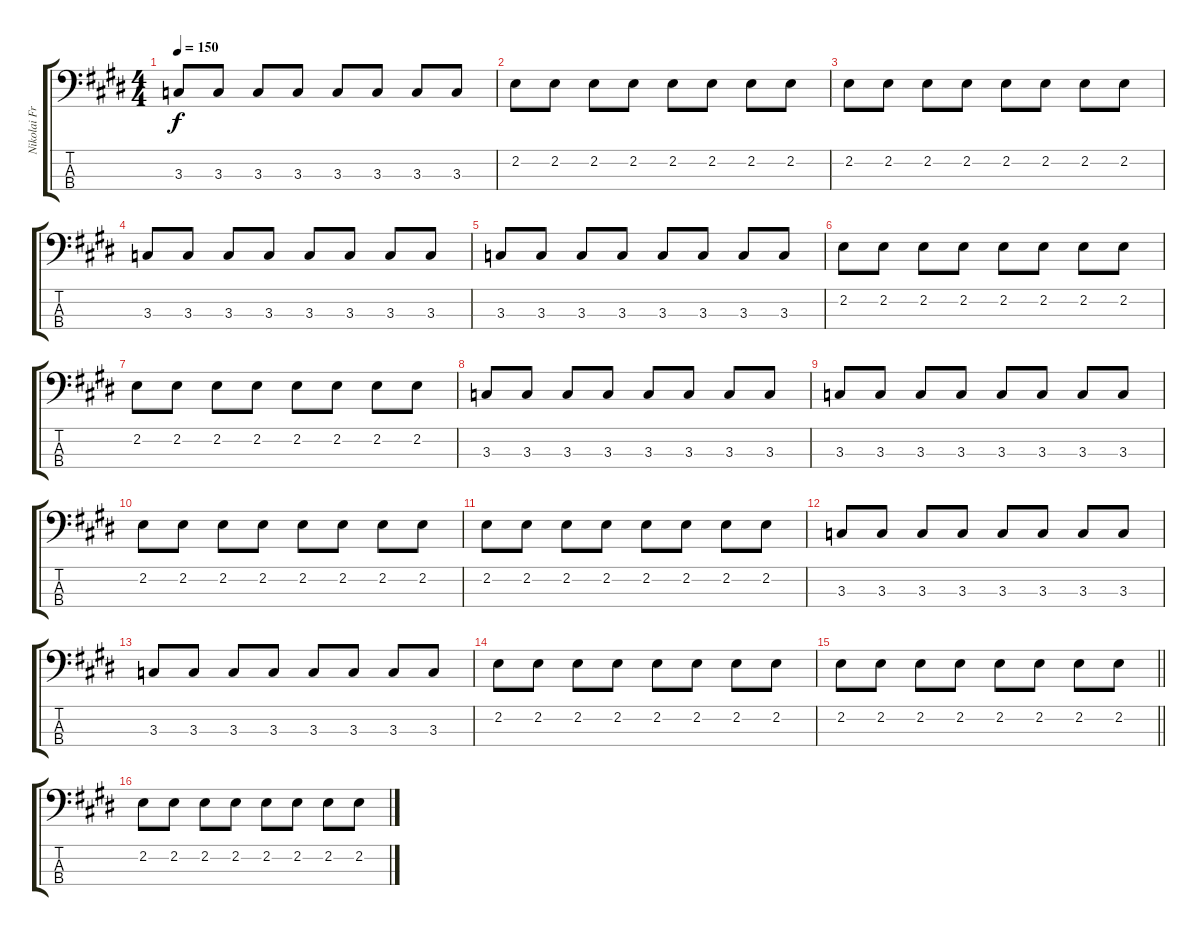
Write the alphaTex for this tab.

\track ("Nikolai Fraiture - Bass" "Nikolai Fr") {instrument electricbassfinger}
\staff {score tabs}
\tuning (G2 D2 A1 E1) {hide}
\ts (4 4)
\tempo 150
\clef f4
\ks e
3.3.8{dy f} 3.3.8 3.3.8 3.3.8 3.3.8 3.3.8 3.3.8 3.3.8 |
2.2.8 2.2.8 2.2.8 2.2.8 2.2.8 2.2.8 2.2.8 2.2.8 |
2.2.8 2.2.8 2.2.8 2.2.8 2.2.8 2.2.8 2.2.8 2.2.8 |
3.3.8 3.3.8 3.3.8 3.3.8 3.3.8 3.3.8 3.3.8 3.3.8 |
3.3.8 3.3.8 3.3.8 3.3.8 3.3.8 3.3.8 3.3.8 3.3.8 |
2.2.8 2.2.8 2.2.8 2.2.8 2.2.8 2.2.8 2.2.8 2.2.8 |
2.2.8 2.2.8 2.2.8 2.2.8 2.2.8 2.2.8 2.2.8 2.2.8 |
3.3.8 3.3.8 3.3.8 3.3.8 3.3.8 3.3.8 3.3.8 3.3.8 |
3.3.8 3.3.8 3.3.8 3.3.8 3.3.8 3.3.8 3.3.8 3.3.8 |
2.2.8 2.2.8 2.2.8 2.2.8 2.2.8 2.2.8 2.2.8 2.2.8 |
2.2.8 2.2.8 2.2.8 2.2.8 2.2.8 2.2.8 2.2.8 2.2.8 |
3.3.8 3.3.8 3.3.8 3.3.8 3.3.8 3.3.8 3.3.8 3.3.8 |
3.3.8 3.3.8 3.3.8 3.3.8 3.3.8 3.3.8 3.3.8 3.3.8 |
2.2.8 2.2.8 2.2.8 2.2.8 2.2.8 2.2.8 2.2.8 2.2.8 |
\barLineRight lightlight
2.2.8 2.2.8 2.2.8 2.2.8 2.2.8 2.2.8 2.2.8 2.2.8 |
2.2.8 2.2.8 2.2.8 2.2.8 2.2.8 2.2.8 2.2.8 2.2.8
